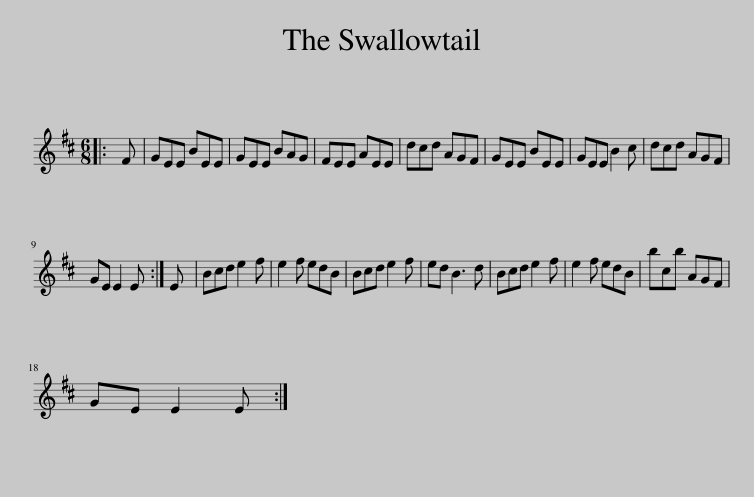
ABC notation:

X:1
L:1/8
M:6/8
I:linebreak $
K:D
V:1 treble
V:1
|: F | GEE BEE | GEE BAG | FEE AEE | dcd AGF | %5
 GEE BEE | GEE B2 c | dcd AGF |$ GE E2 E :| E | %10
 Bcd e2 f | e2 f edB | Bcd e2 f | ed B3 d | Bcd e2 f | %15
 e2 f edB | bcb AGF |$ GE E2 E :| %18
